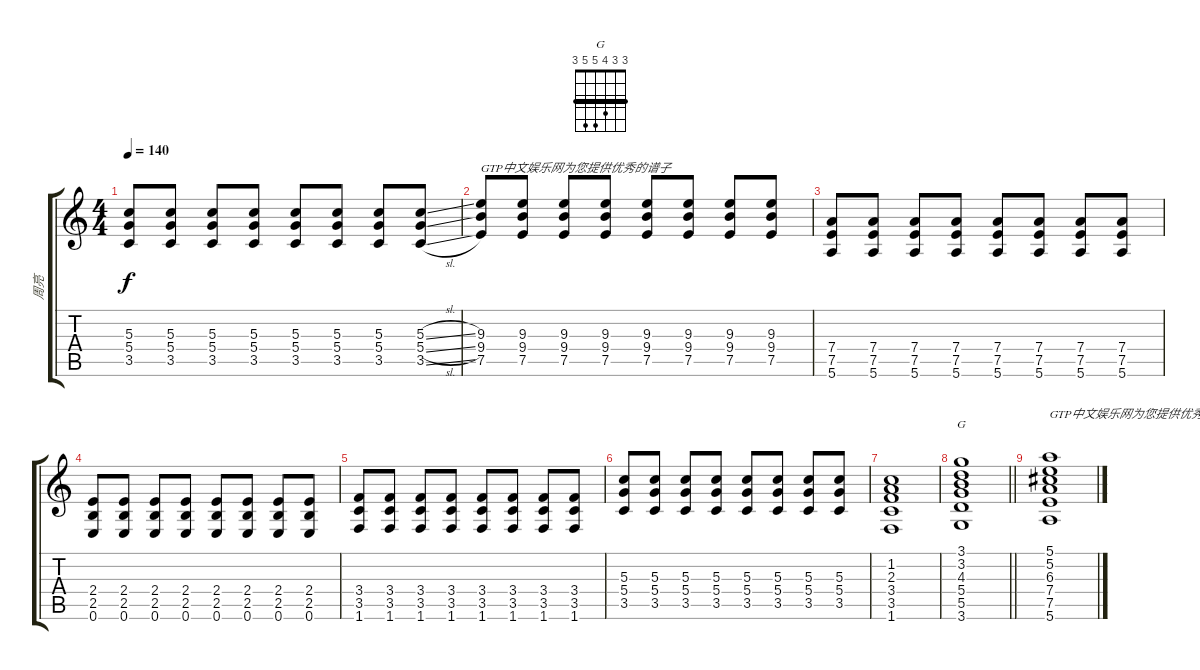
\track ("周亮" "周亮") {instrument overdrivenguitar}
\staff {score tabs}
\tuning (E4 B3 G3 D3 A2 E2) {hide}
\chord ("G" 3 3 4 5 5 3) {barre 3}
\ts (4 4)
\tempo 140
\clef g2
\ks c
(5.3 5.4 3.5).8{dy f} (5.3 5.4 3.5).8 (5.3 5.4 3.5).8 (5.3 5.4 3.5).8 (5.3 5.4 3.5).8 (5.3 5.4 3.5).8 (5.3 5.4 3.5).8 (5.3{sl} 5.4{sl} 3.5{sl}).8 |
(9.3 9.4 7.5).8{txt "GTP中文娱乐网为您提供优秀的谱子"} (9.3 9.4 7.5).8 (9.3 9.4 7.5).8 (9.3 9.4 7.5).8 (9.3 9.4 7.5).8 (9.3 9.4 7.5).8 (9.3 9.4 7.5).8 (9.3 9.4 7.5).8 |
(7.4 7.5 5.6).8 (7.4 7.5 5.6).8 (7.4 7.5 5.6).8 (7.4 7.5 5.6).8 (7.4 7.5 5.6).8 (7.4 7.5 5.6).8 (7.4 7.5 5.6).8 (7.4 7.5 5.6).8 |
(2.4 2.5 0.6).8 (2.4 2.5 0.6).8 (2.4 2.5 0.6).8 (2.4 2.5 0.6).8 (2.4 2.5 0.6).8 (2.4 2.5 0.6).8 (2.4 2.5 0.6).8 (2.4 2.5 0.6).8 |
(3.4 3.5 1.6).8 (3.4 3.5 1.6).8 (3.4 3.5 1.6).8 (3.4 3.5 1.6).8 (3.4 3.5 1.6).8 (3.4 3.5 1.6).8 (3.4 3.5 1.6).8 (3.4 3.5 1.6).8 |
(5.3 5.4 3.5).8 (5.3 5.4 3.5).8 (5.3 5.4 3.5).8 (5.3 5.4 3.5).8 (5.3 5.4 3.5).8 (5.3 5.4 3.5).8 (5.3 5.4 3.5).8 (5.3 5.4 3.5).8 |
(1.2 2.3 3.4 3.5 1.6).1 |
\barLineRight lightlight
(3.1 3.2 4.3 5.4 5.5 3.6).1{ch "G"} |
(5.1 5.2 6.3 7.4 7.5 5.6).1{txt "GTP中文娱乐网为您提供优秀的谱子"}
